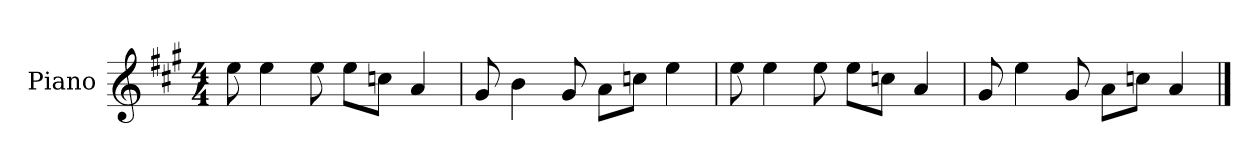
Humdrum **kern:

**kern
*part1
*staff1
*I"Piano
*I'P-no
*clefG2
*k[f#c#g#]
*M4/4
*MM90
=1
8ee\
4ee\
8ee\
8ee\L
8ccn\J
4a/
=2
8g#/
4b\
8g#/
8a\L
8ccn\J
4ee\
=3
8ee\
4ee\
8ee\
8ee\L
8ccn\J
4a/
=4
8g#/
4ee\
8g#/
8a\L
8ccn\J
4a/
==
*-
